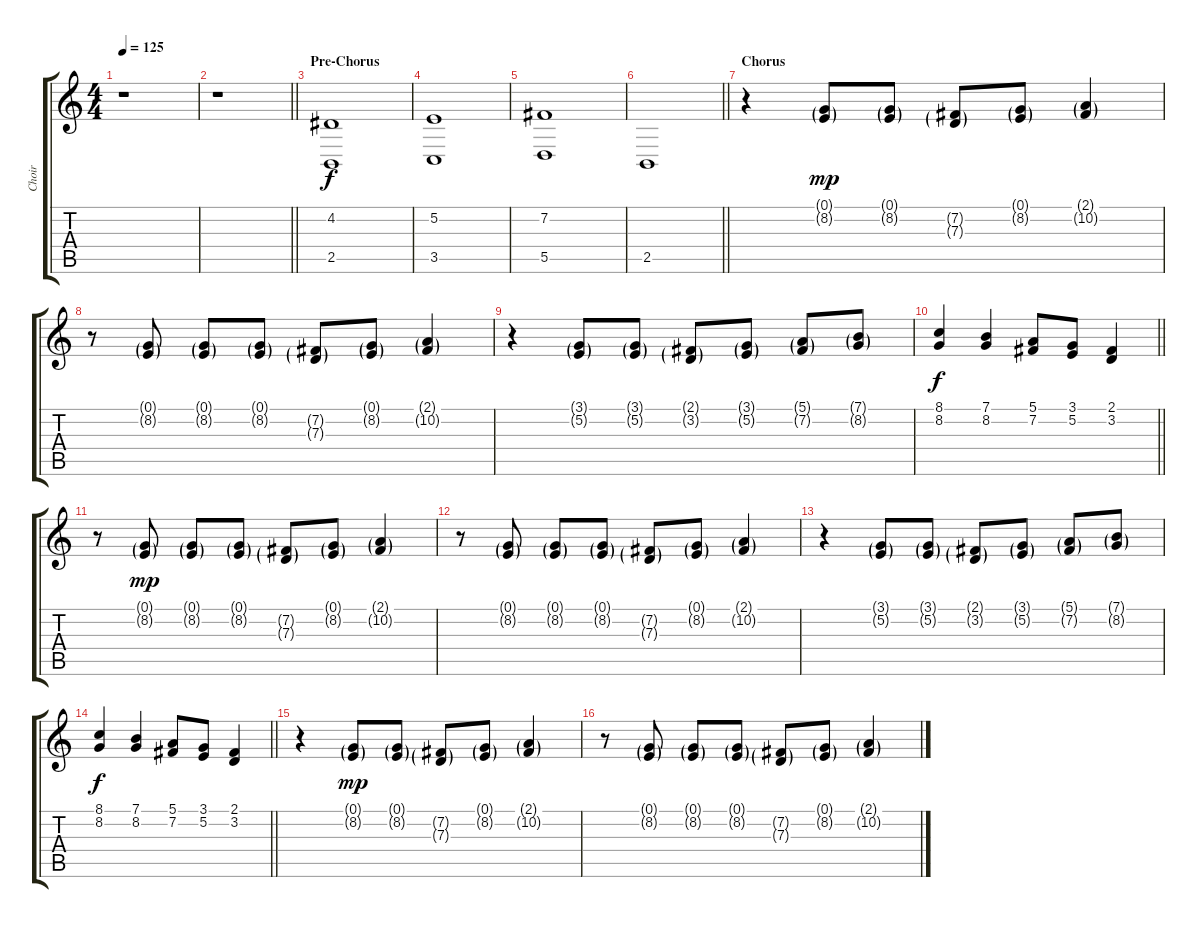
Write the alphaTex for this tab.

\track ("Choir " "Choir ") {instrument choiraahs}
\staff {score tabs}
\tuning (E4 B3 G3 D3 A2 E2) {hide}
\ts (4 4)
\tempo 125
\clef g2
\ks c
r.1{dy f} |
\barLineRight lightlight
r.1 |
\section ("" "Pre-Chorus ")
(4.2 2.5).1 |
(5.2 3.5).1 |
(7.2 5.5).1 |
\barLineRight lightlight
2.5.1 |
\section ("" "Chorus ")
r.4 (0.1{g} 8.2{g}).8{dy mp} (0.1{g} 8.2{g}).8 (7.2{g} 7.3{g}).8 (0.1{g} 8.2{g}).8 (2.1{g} 10.2{g}).4 |
r.8 (0.1{g} 8.2{g}).8 (0.1{g} 8.2{g}).8 (0.1{g} 8.2{g}).8 (7.2{g} 7.3{g}).8 (0.1{g} 8.2{g}).8 (2.1{g} 10.2{g}).4 |
r.4 (3.1{g} 5.2{g}).8 (3.1{g} 5.2{g}).8 (2.1{g} 3.2{g}).8 (3.1{g} 5.2{g}).8 (5.1{g} 7.2{g}).8 (7.1{g} 8.2{g}).8 |
\barLineRight lightlight
(8.1 8.2).4{dy f} (7.1 8.2).4 (5.1 7.2).8 (3.1 5.2).8 (2.1 3.2).4 |
r.8 (0.1{g} 8.2{g}).8{dy mp} (0.1{g} 8.2{g}).8 (0.1{g} 8.2{g}).8 (7.2{g} 7.3{g}).8 (0.1{g} 8.2{g}).8 (2.1{g} 10.2{g}).4 |
r.8 (0.1{g} 8.2{g}).8 (0.1{g} 8.2{g}).8 (0.1{g} 8.2{g}).8 (7.2{g} 7.3{g}).8 (0.1{g} 8.2{g}).8 (2.1{g} 10.2{g}).4 |
r.4 (3.1{g} 5.2{g}).8 (3.1{g} 5.2{g}).8 (2.1{g} 3.2{g}).8 (3.1{g} 5.2{g}).8 (5.1{g} 7.2{g}).8 (7.1{g} 8.2{g}).8 |
\barLineRight lightlight
(8.1 8.2).4{dy f} (7.1 8.2).4 (5.1 7.2).8 (3.1 5.2).8 (2.1 3.2).4 |
r.4 (0.1{g} 8.2{g}).8{dy mp} (0.1{g} 8.2{g}).8 (7.2{g} 7.3{g}).8 (0.1{g} 8.2{g}).8 (2.1{g} 10.2{g}).4 |
r.8 (0.1{g} 8.2{g}).8 (0.1{g} 8.2{g}).8 (0.1{g} 8.2{g}).8 (7.2{g} 7.3{g}).8 (0.1{g} 8.2{g}).8 (2.1{g} 10.2{g}).4
